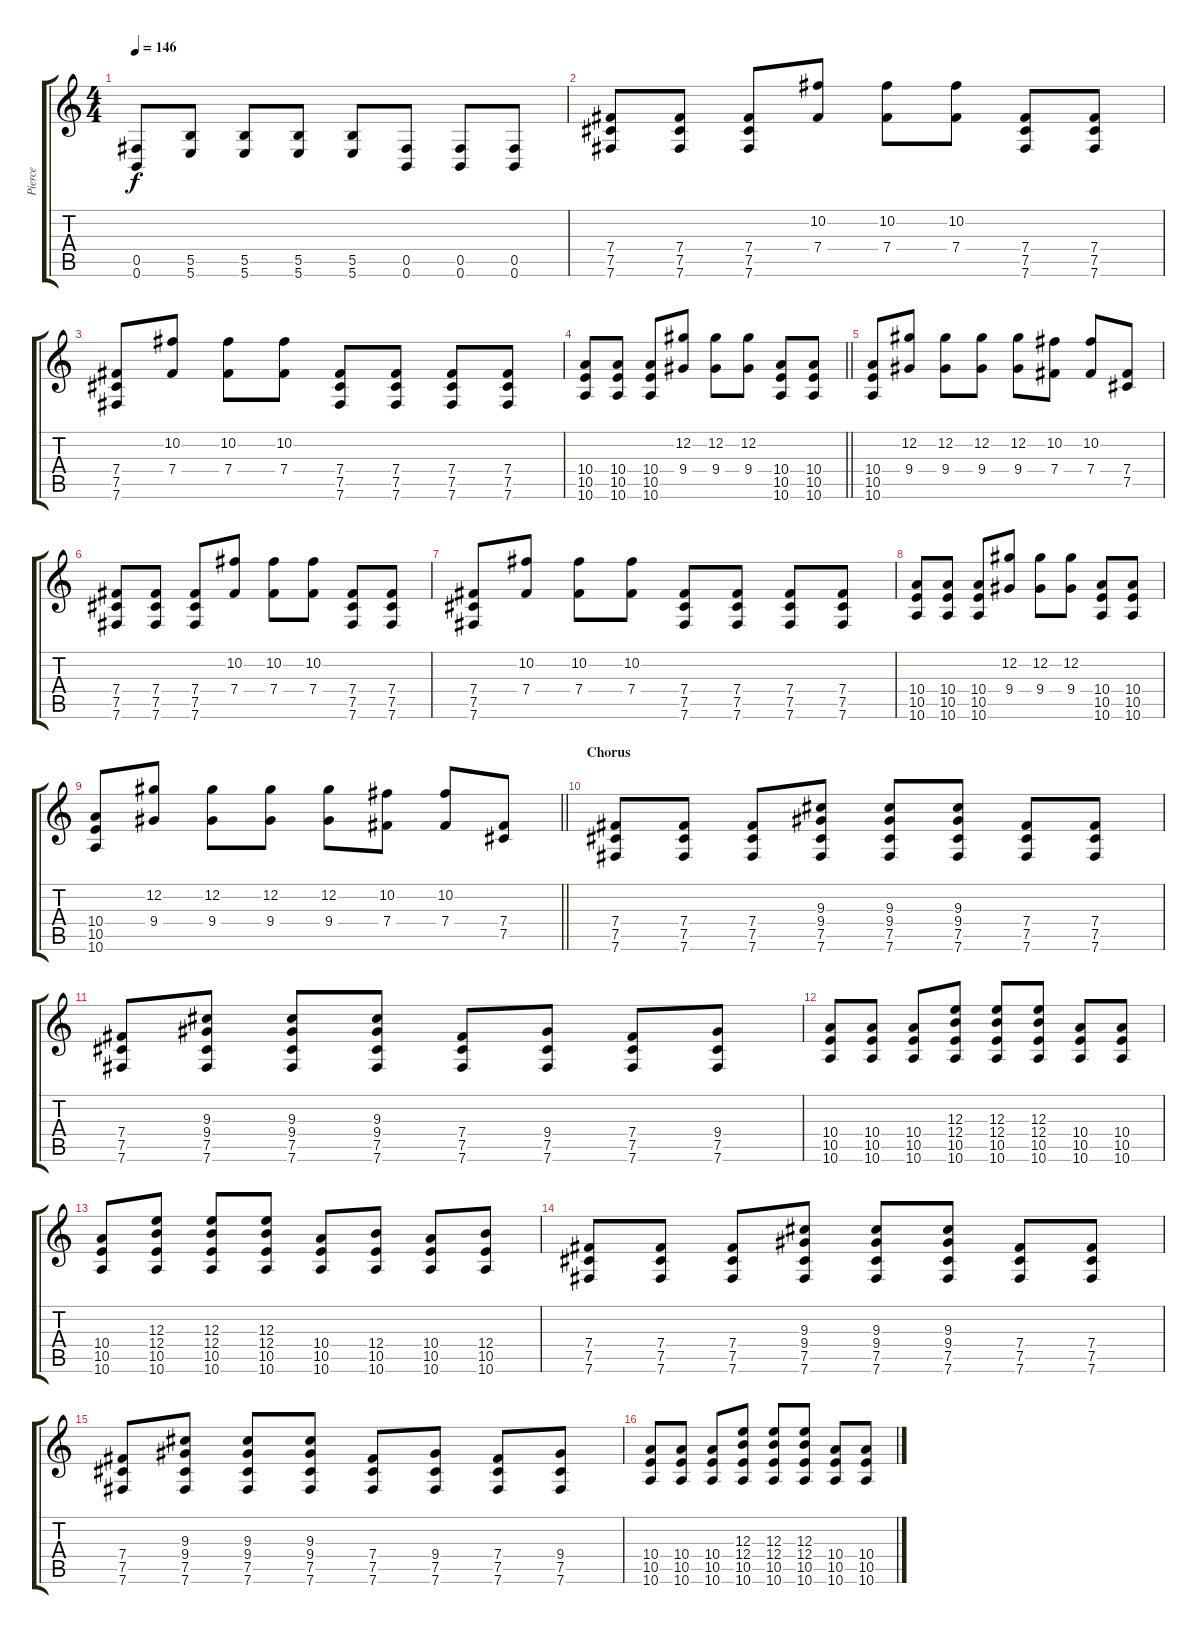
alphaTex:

\track ("Pierce " "Pierce ") {instrument distortionguitar}
\staff {score tabs}
\tuning (Db4 Ab3 E3 B2 Gb2 B1) {hide}
\ts (4 4)
\tempo 146
\clef g2
\ks c
(0.5 0.6).8{dy f} (5.5 5.6).8 (5.5 5.6).8 (5.5 5.6).8 (5.5 5.6).8 (0.5 0.6).8 (0.5 0.6).8 (0.5 0.6).8 |
(7.4 7.5 7.6).8 (7.4 7.5 7.6).8 (7.4 7.5 7.6).8 (10.2 7.4).8 (10.2 7.4).8 (10.2 7.4).8 (7.4 7.5 7.6).8 (7.4 7.5 7.6).8 |
(7.4 7.5 7.6).8 (10.2 7.4).8 (10.2 7.4).8 (10.2 7.4).8 (7.4 7.5 7.6).8 (7.4 7.5 7.6).8 (7.4 7.5 7.6).8 (7.4 7.5 7.6).8 |
\barLineRight lightlight
(10.4 10.5 10.6).8 (10.4 10.5 10.6).8 (10.4 10.5 10.6).8 (12.2 9.4).8 (12.2 9.4).8 (12.2 9.4).8 (10.4 10.5 10.6).8 (10.4 10.5 10.6).8 |
\section ("" "")
(10.4 10.5 10.6).8 (12.2 9.4).8 (12.2 9.4).8 (12.2 9.4).8 (12.2 9.4).8 (10.2 7.4).8 (10.2 7.4).8 (7.4 7.5).8 |
(7.4 7.5 7.6).8 (7.4 7.5 7.6).8 (7.4 7.5 7.6).8 (10.2 7.4).8 (10.2 7.4).8 (10.2 7.4).8 (7.4 7.5 7.6).8 (7.4 7.5 7.6).8 |
(7.4 7.5 7.6).8 (10.2 7.4).8 (10.2 7.4).8 (10.2 7.4).8 (7.4 7.5 7.6).8 (7.4 7.5 7.6).8 (7.4 7.5 7.6).8 (7.4 7.5 7.6).8 |
(10.4 10.5 10.6).8 (10.4 10.5 10.6).8 (10.4 10.5 10.6).8 (12.2 9.4).8 (12.2 9.4).8 (12.2 9.4).8 (10.4 10.5 10.6).8 (10.4 10.5 10.6).8 |
\barLineRight lightlight
(10.4 10.5 10.6).8 (12.2 9.4).8 (12.2 9.4).8 (12.2 9.4).8 (12.2 9.4).8 (10.2 7.4).8 (10.2 7.4).8 (7.4 7.5).8 |
\section ("" "Chorus")
(7.4 7.5 7.6).8 (7.4 7.5 7.6).8 (7.4 7.5 7.6).8 (9.3 9.4 7.5 7.6).8 (9.3 9.4 7.5 7.6).8 (9.3 9.4 7.5 7.6).8 (7.4 7.5 7.6).8 (7.4 7.5 7.6).8 |
(7.4 7.5 7.6).8 (9.3 9.4 7.5 7.6).8 (9.3 9.4 7.5 7.6).8 (9.3 9.4 7.5 7.6).8 (7.4 7.5 7.6).8 (9.4 7.5 7.6).8 (7.4 7.5 7.6).8 (9.4 7.5 7.6).8 |
(10.4 10.5 10.6).8 (10.4 10.5 10.6).8 (10.4 10.5 10.6).8 (12.3 12.4 10.5 10.6).8 (12.3 12.4 10.5 10.6).8 (12.3 12.4 10.5 10.6).8 (10.4 10.5 10.6).8 (10.4 10.5 10.6).8 |
(10.4 10.5 10.6).8 (12.3 12.4 10.5 10.6).8 (12.3 12.4 10.5 10.6).8 (12.3 12.4 10.5 10.6).8 (10.4 10.5 10.6).8 (12.4 10.5 10.6).8 (10.4 10.5 10.6).8 (12.4 10.5 10.6).8 |
(7.4 7.5 7.6).8 (7.4 7.5 7.6).8 (7.4 7.5 7.6).8 (9.3 9.4 7.5 7.6).8 (9.3 9.4 7.5 7.6).8 (9.3 9.4 7.5 7.6).8 (7.4 7.5 7.6).8 (7.4 7.5 7.6).8 |
(7.4 7.5 7.6).8 (9.3 9.4 7.5 7.6).8 (9.3 9.4 7.5 7.6).8 (9.3 9.4 7.5 7.6).8 (7.4 7.5 7.6).8 (9.4 7.5 7.6).8 (7.4 7.5 7.6).8 (9.4 7.5 7.6).8 |
(10.4 10.5 10.6).8 (10.4 10.5 10.6).8 (10.4 10.5 10.6).8 (12.3 12.4 10.5 10.6).8 (12.3 12.4 10.5 10.6).8 (12.3 12.4 10.5 10.6).8 (10.4 10.5 10.6).8 (10.4 10.5 10.6).8
